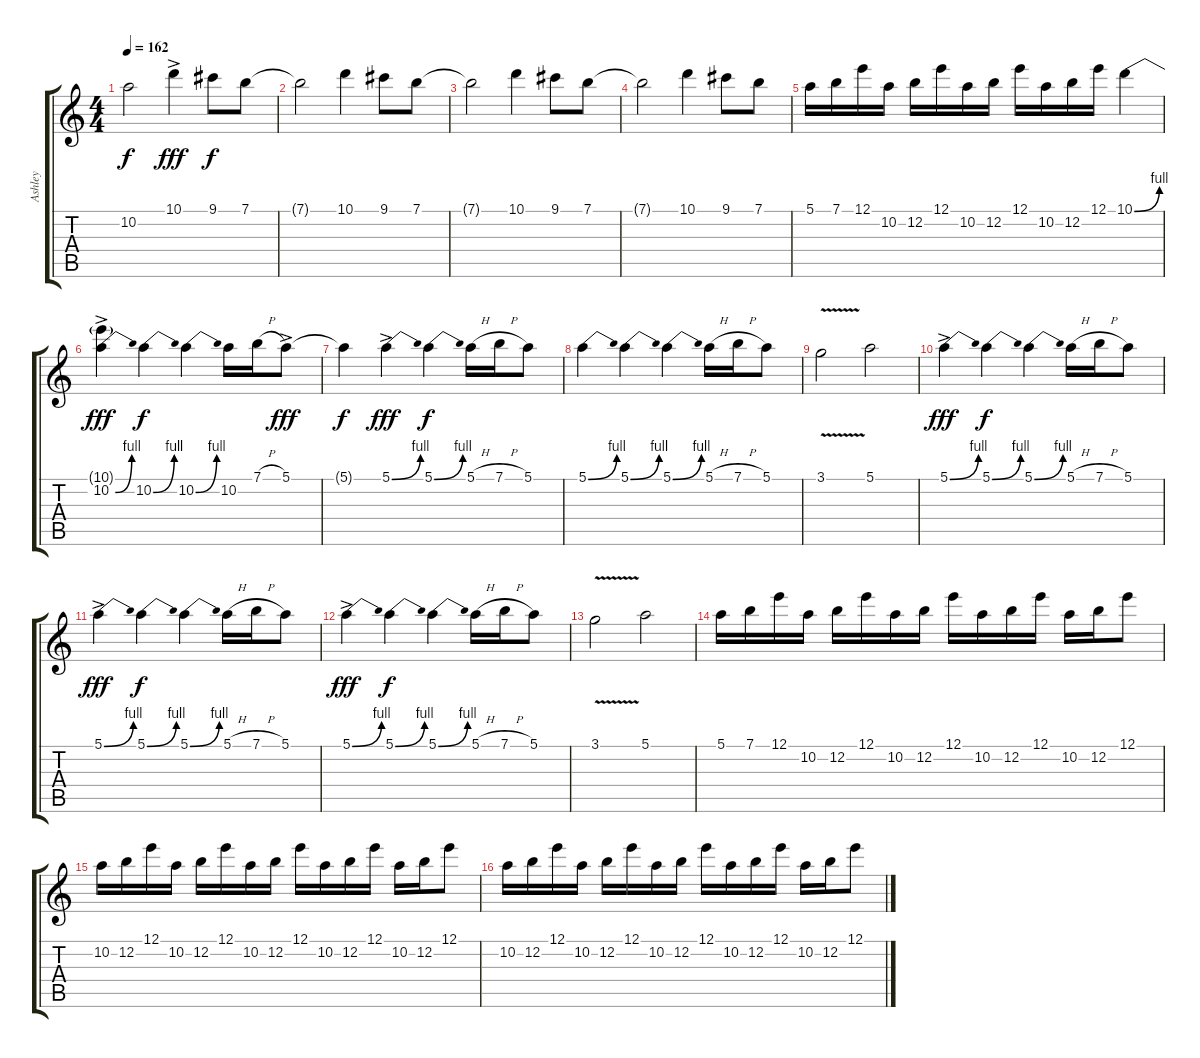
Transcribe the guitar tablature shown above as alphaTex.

\track ("Ashley" "Ashley") {instrument overdrivenguitar}
\staff {score tabs}
\tuning (E4 B3 G3 D3 A2 E2) {hide}
\ts (4 4)
\tempo 162
\clef g2
\ks c
10.2{t}.2{dy f} 10.1{ac}.4{dy fff} 9.1.8{dy f} 7.1.8 |
7.1{t}.2 10.1.4 9.1.8 7.1.8 |
7.1{t}.2 10.1.4 9.1.8 7.1.8 |
7.1{t}.2 10.1.4 9.1.8 7.1.8 |
5.1.16 7.1.16 12.1.16 10.2.16 12.2.16 12.1.16 10.2.16 12.2.16 12.1.16 10.2.16 12.2.16 12.1.16 10.1{be (bend 0 0 60 4)}.4 |
(10.1{t} 10.2{be (bend 0 0 60 4) ac}).4{dy fff} 10.2{be (bend 0 0 60 4)}.4{dy f} 10.2{be (bend 0 0 60 4)}.4 10.2.16 7.1{h}.16 5.1{ac}.8{dy fff} |
5.1{t}.4{dy f} 5.1{be (bend 0 0 60 4) ac}.4{dy fff} 5.1{be (bend 0 0 60 4)}.4{dy f} 5.1{h}.16 7.1{h}.16 5.1.8 |
5.1{be (bend 0 0 60 4)}.4 5.1{be (bend 0 0 60 4)}.4 5.1{be (bend 0 0 60 4)}.4 5.1{h}.16 7.1{h}.16 5.1.8 |
3.1{v}.2 5.1.2 |
5.1{be (bend 0 0 60 4) ac}.4{dy fff} 5.1{be (bend 0 0 60 4)}.4{dy f} 5.1{be (bend 0 0 60 4)}.4 5.1{h}.16 7.1{h}.16 5.1.8 |
5.1{be (bend 0 0 60 4) ac}.4{dy fff} 5.1{be (bend 0 0 60 4)}.4{dy f} 5.1{be (bend 0 0 60 4)}.4 5.1{h}.16 7.1{h}.16 5.1.8 |
5.1{be (bend 0 0 60 4) ac}.4{dy fff} 5.1{be (bend 0 0 60 4)}.4{dy f} 5.1{be (bend 0 0 60 4)}.4 5.1{h}.16 7.1{h}.16 5.1.8 |
3.1{v}.2 5.1.2 |
5.1.16 7.1.16 12.1.16 10.2.16 12.2.16 12.1.16 10.2.16 12.2.16 12.1.16 10.2.16 12.2.16 12.1.16 10.2.16 12.2.16 12.1.8 |
10.2.16 12.2.16 12.1.16 10.2.16 12.2.16 12.1.16 10.2.16 12.2.16 12.1.16 10.2.16 12.2.16 12.1.16 10.2.16 12.2.16 12.1.8 |
10.2.16 12.2.16 12.1.16 10.2.16 12.2.16 12.1.16 10.2.16 12.2.16 12.1.16 10.2.16 12.2.16 12.1.16 10.2.16 12.2.16 12.1.8
